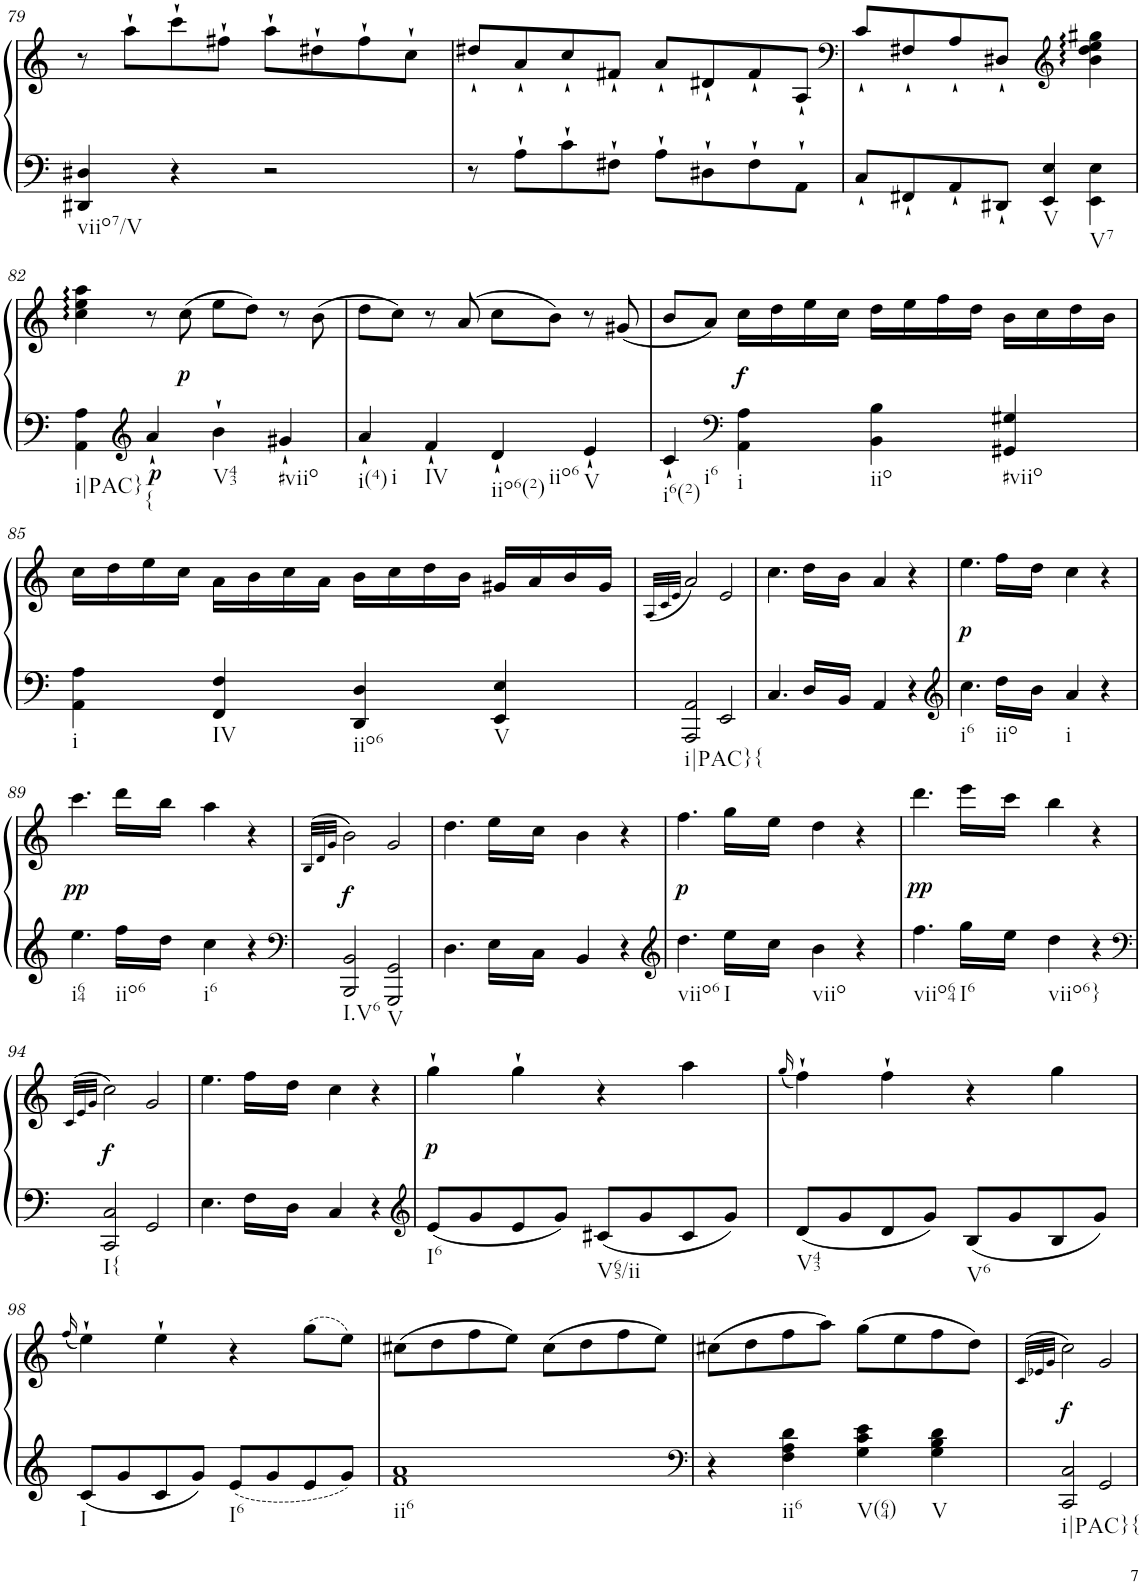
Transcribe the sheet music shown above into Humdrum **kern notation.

**kern	**kern	**dynam
*part1	*part1	*part1
*staff2	*staff1	*staff1/2
*I"Klavier linke Hand	*	*
!!LO:PB:g=z
*clefF4	*clefG2	*
*k[]	*k[]	*
*M4/4	*M4/4	*
=79	=79	=79
!LO:TX:b:t=viio7/V	!	!
4DD#X/ 4D#X/	8r	.
.	8aa`\L	.
4r	8ccc`\	.
.	8ff#X`\J	.
2r	8aa`\L	.
.	8dd#X`\	.
.	8ff#`\	.
.	8cc`\J	.
=80	=80	=80
8r	8dd#X`/L	.
8A`\L	8a`/	.
8c`\	8cc`/	.
8F#X`\J	8f#X`/J	.
8A`\L	8a`/L	.
8D#X`\	8d#X`/	.
8F#`\	8f#`/	.
8AA`\J	8A`/J	.
=81	=81	=81
*	*clefF4	*
*^	*	*
2ryy	8C`/L	8c`/L	.
.	8FF#X`/	8F#X`/	.
.	8AA`/	8A`/	.
.	8DD#X`/J	8D#X`/J	.
!LO:TX:b:t=V	!	!	!
4E/	4EE/	4ryy	.
*	*	*clefG2	*
!LO:TX:b:t=V7	!	!	!
4ryy	4EE\ 4E\	4b\ 4dd\ 4ee\ 4gg#X\	.
!!LO:LB:g=z
=82	=82	=82	=82
!LO:TX:b:t=i|PAC}	!	!	!
*v	*v	*	*
4AA\ 4A\	4cc\ 4ee\ 4aa\	.
*clefG2	*	*
!LO:TX:b:t={	!	!
!	!	!LO:DY:b=2
4a`/	8r	p
!	!	!LO:DY:b
.	(8cc\	p
!LO:TX:b:t=V43	!	!
4b`\	8ee\L	.
.	8dd\J)	.
!LO:TX:b:t=#viio	!	!
4g#X`/	8r	.
.	(8b\	.
=83	=83	=83
!LO:TX:b:t=i(4)	!	!
!LO:TX:b:t=i	!	!
4a`/	8dd\L	.
.	8cc\J)	.
!LO:TX:b:t=IV	!	!
4f`/	8r	.
.	(8a/	.
!LO:TX:b:t=iio6(2)	!	!
!LO:TX:b:t=iio6	!	!
4d`/	8cc\L	.
.	8b\J)	.
!LO:TX:b:t=V	!	!
4e`/	8r	.
.	(8g#X/	.
=84	=84	=84
!LO:TX:b:t=i6(2)	!	!
!LO:TX:b:t=i6	!	!
4c`/	8b/L	.
.	8a/J)	.
*clefF4	*	*
!LO:TX:b:t=i	!	!
!	!	!LO:DY:b
4AA\ 4A\	16cc\LL	f
.	16dd\	.
.	16ee\	.
.	16cc\JJ	.
!LO:TX:b:t=iio	!	!
4BB\ 4B\	16dd\LL	.
.	16ee\	.
.	16ff\	.
.	16dd\JJ	.
!LO:TX:b:t=#viio	!	!
4GG#X/ 4G#X/	16b\LL	.
.	16cc\	.
.	16dd\	.
.	16b\JJ	.
!!LO:LB:g=z
=85	=85	=85
!LO:TX:b:t=i	!	!
4AA\ 4A\	16cc\LL	.
.	16dd\	.
.	16ee\	.
.	16cc\JJ	.
!LO:TX:b:t=IV	!	!
4FF/ 4F/	16a\LL	.
.	16b\	.
.	16cc\	.
.	16a\JJ	.
!LO:TX:b:t=iio6	!	!
4DD/ 4D/	16b\LL	.
.	16cc\	.
.	16dd\	.
.	16b\JJ	.
!LO:TX:b:t=V	!	!
4EE/ 4E/	16g#X/LL	.
.	16a/	.
.	16b/	.
.	16g#/JJ	.
=86	=86	=86
.	(32qA/LLL	.
.	32qc/	.
.	32qe/JJJ	.
!LO:TX:b:t=i|PAC}{	!	!
2AAA/ 2AA/	2a/)	.
2EE/	2e/	.
=87	=87	=87
4.C/	4.cc\	.
16D/LL	16dd\LL	.
16BB/JJ	16b\JJ	.
4AA/	4a/	.
4r	4r	.
=88	=88	=88
*clefG2	*	*
!LO:TX:b:t=i6	!	!
!	!	!LO:DY:b
4.cc\	4.ee\	p
!LO:TX:b:t=iio	!	!
16dd\LL	16ff\LL	.
16b\JJ	16dd\JJ	.
!LO:TX:b:t=i	!	!
4a/	4cc\	.
4r	4r	.
!!LO:LB:g=z
=89	=89	=89
!LO:TX:b:t=i64	!	!
!	!	!LO:DY:b
4.ee\	4.ccc\	pp
!LO:TX:b:t=iio6	!	!
16ff\LL	16ddd\LL	.
16dd\JJ	16bb\JJ	.
!LO:TX:b:t=i6	!	!
4cc\	4aa\	.
4r	4r	.
=90	=90	=90
*clefF4	*	*
.	(>32qB/LLL	.
.	32qd/	.
.	32qg/JJJ	.
!LO:TX:b:t=I.V6	!	!
!	!	!LO:DY:b
2BBB/ 2BB/	2b\)	f
!LO:TX:b:t=V	!	!
2GGG/ 2GG/	2g/	.
=91	=91	=91
4.D\	4.dd\	.
16E\LL	16ee\LL	.
16C\JJ	16cc\JJ	.
4BB/	4b\	.
4r	4r	.
=92	=92	=92
*clefG2	*	*
!LO:TX:b:t=viio6	!	!
!	!	!LO:DY:b
4.dd\	4.ff\	p
!LO:TX:b:t=I	!	!
16ee\LL	16gg\LL	.
16cc\JJ	16ee\JJ	.
!LO:TX:b:t=viio	!	!
4b\	4dd\	.
4r	4r	.
=93	=93	=93
!LO:TX:b:t=viio64	!	!
!	!	!LO:DY:b
4.ff\	4.ddd\	pp
!LO:TX:b:t=I6	!	!
16gg\LL	16eee\LL	.
16ee\JJ	16ccc\JJ	.
!LO:TX:b:t=viio6}	!	!
4dd\	4bb\	.
4r	4r	.
!!LO:LB:g=z
=94	=94	=94
*clefF4	*	*
.	(>32qc/LLL	.
.	32qe/	.
.	32qg/JJJ	.
!LO:TX:b:t=I{	!	!
!	!	!LO:DY:b
2CC/ 2C/	2cc\)	f
2GG/	2g/	.
=95	=95	=95
4.E\	4.ee\	.
16F\LL	16ff\LL	.
16D\JJ	16dd\JJ	.
4C/	4cc\	.
4r	4r	.
=96	=96	=96
*clefG2	*	*
!LO:TX:b:t=I6	!	!
!	!	!LO:DY:b
8e/L	4gg`\	p
8g/	.	.
8e/	4gg`\	.
8g/J	.	.
!LO:TX:b:t=V65/ii	!	!
8c#X/L	4r	.
8g/	.	.
8c#/	4aa\	.
8g/J	.	.
=97	=97	=97
.	(16qgg/	.
!LO:TX:b:t=V43	!	!
8d/L	4ff`\)	.
8g/	.	.
8d/	4ff`\	.
8g/J	.	.
!LO:TX:b:t=V6	!	!
8B/L	4r	.
8g/	.	.
8B/	4gg\	.
8g/J	.	.
!!LO:LB:g=z
=98	=98	=98
.	(16qff/	.
!LO:TX:b:t=I	!	!
8c/L	4ee`\)	.
8g/	.	.
8c/	4ee`\	.
8g/J	.	.
!LO:TX:b:t=I6	!	!
8e/L	4r	.
8g/	.	.
8e/	(8gg\L	.
8g/J	8ee\J)	.
=99	=99	=99
!LO:TX:b:t=ii6	!	!
1f 1a	(8cc#X\L	.
.	8dd\	.
.	8ff\	.
.	8ee\J)	.
.	(8cc#\L	.
.	8dd\	.
.	8ff\	.
.	8ee\J)	.
=100	=100	=100
*clefF4	*	*
4r	(8cc#X\L	.
.	8dd\	.
!LO:TX:b:t=ii6	!	!
4F\ 4A\ 4d\	8ff\	.
.	8aa\J)	.
!LO:TX:b:t=V(64)	!	!
4G\ 4c\ 4e\	(8gg\L	.
.	8ee\	.
!LO:TX:b:t=V	!	!
4G\ 4B\ 4d\	8ff\	.
.	8dd\J)	.
=101	=101	=101
.	(>32qc/LLL	.
.	32qe-X/	.
.	32qg/JJJ	.
!LO:TX:b:t=i|PAC}{	!	!
!	!	!LO:DY:b
2CC/ 2C/	2cc\)	f
2GG/	2g/	.
=	=	=
*-	*-	*-
